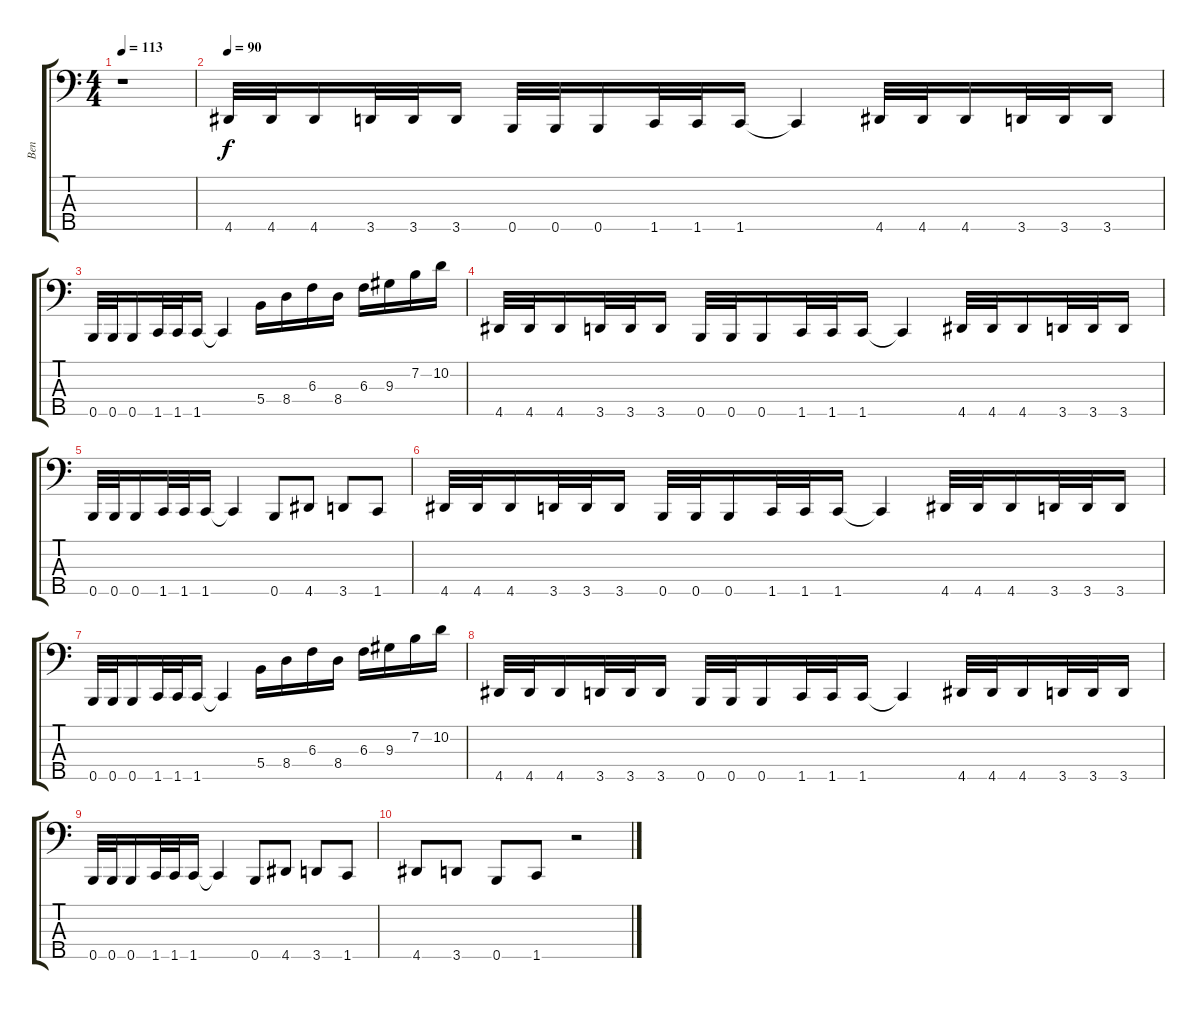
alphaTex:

\track ("Ben" "Ben") {instrument electricbasspick}
\staff {score tabs}
\tuning (A2 E2 B1 Gb1 B0) {hide}
\ts (4 4)
\tempo 113
\clef f4
\ks c
r.1{dy f} |
\tempo 90
4.5.32 4.5.32 4.5.16 3.5.32 3.5.32 3.5.16 0.5.32 0.5.32 0.5.16 1.5.32 1.5.32 1.5.16 1.5{t}.4 4.5.32 4.5.32 4.5.16 3.5.32 3.5.32 3.5.16 |
0.5.32 0.5.32 0.5.16 1.5.32 1.5.32 1.5.16 1.5{t}.4 5.4.16 8.4.16 6.3.16 8.4.16 6.3.16 9.3.16 7.2.16 10.2.16 |
4.5.32 4.5.32 4.5.16 3.5.32 3.5.32 3.5.16 0.5.32 0.5.32 0.5.16 1.5.32 1.5.32 1.5.16 1.5{t}.4 4.5.32 4.5.32 4.5.16 3.5.32 3.5.32 3.5.16 |
0.5.32 0.5.32 0.5.16 1.5.32 1.5.32 1.5.16 1.5{t}.4 0.5.8 4.5.8 3.5.8 1.5.8 |
4.5.32 4.5.32 4.5.16 3.5.32 3.5.32 3.5.16 0.5.32 0.5.32 0.5.16 1.5.32 1.5.32 1.5.16 1.5{t}.4 4.5.32 4.5.32 4.5.16 3.5.32 3.5.32 3.5.16 |
0.5.32 0.5.32 0.5.16 1.5.32 1.5.32 1.5.16 1.5{t}.4 5.4.16 8.4.16 6.3.16 8.4.16 6.3.16 9.3.16 7.2.16 10.2.16 |
4.5.32 4.5.32 4.5.16 3.5.32 3.5.32 3.5.16 0.5.32 0.5.32 0.5.16 1.5.32 1.5.32 1.5.16 1.5{t}.4 4.5.32 4.5.32 4.5.16 3.5.32 3.5.32 3.5.16 |
0.5.32 0.5.32 0.5.16 1.5.32 1.5.32 1.5.16 1.5{t}.4 0.5.8 4.5.8 3.5.8 1.5.8 |
4.5.8 3.5.8 0.5.8 1.5.8 r.2
